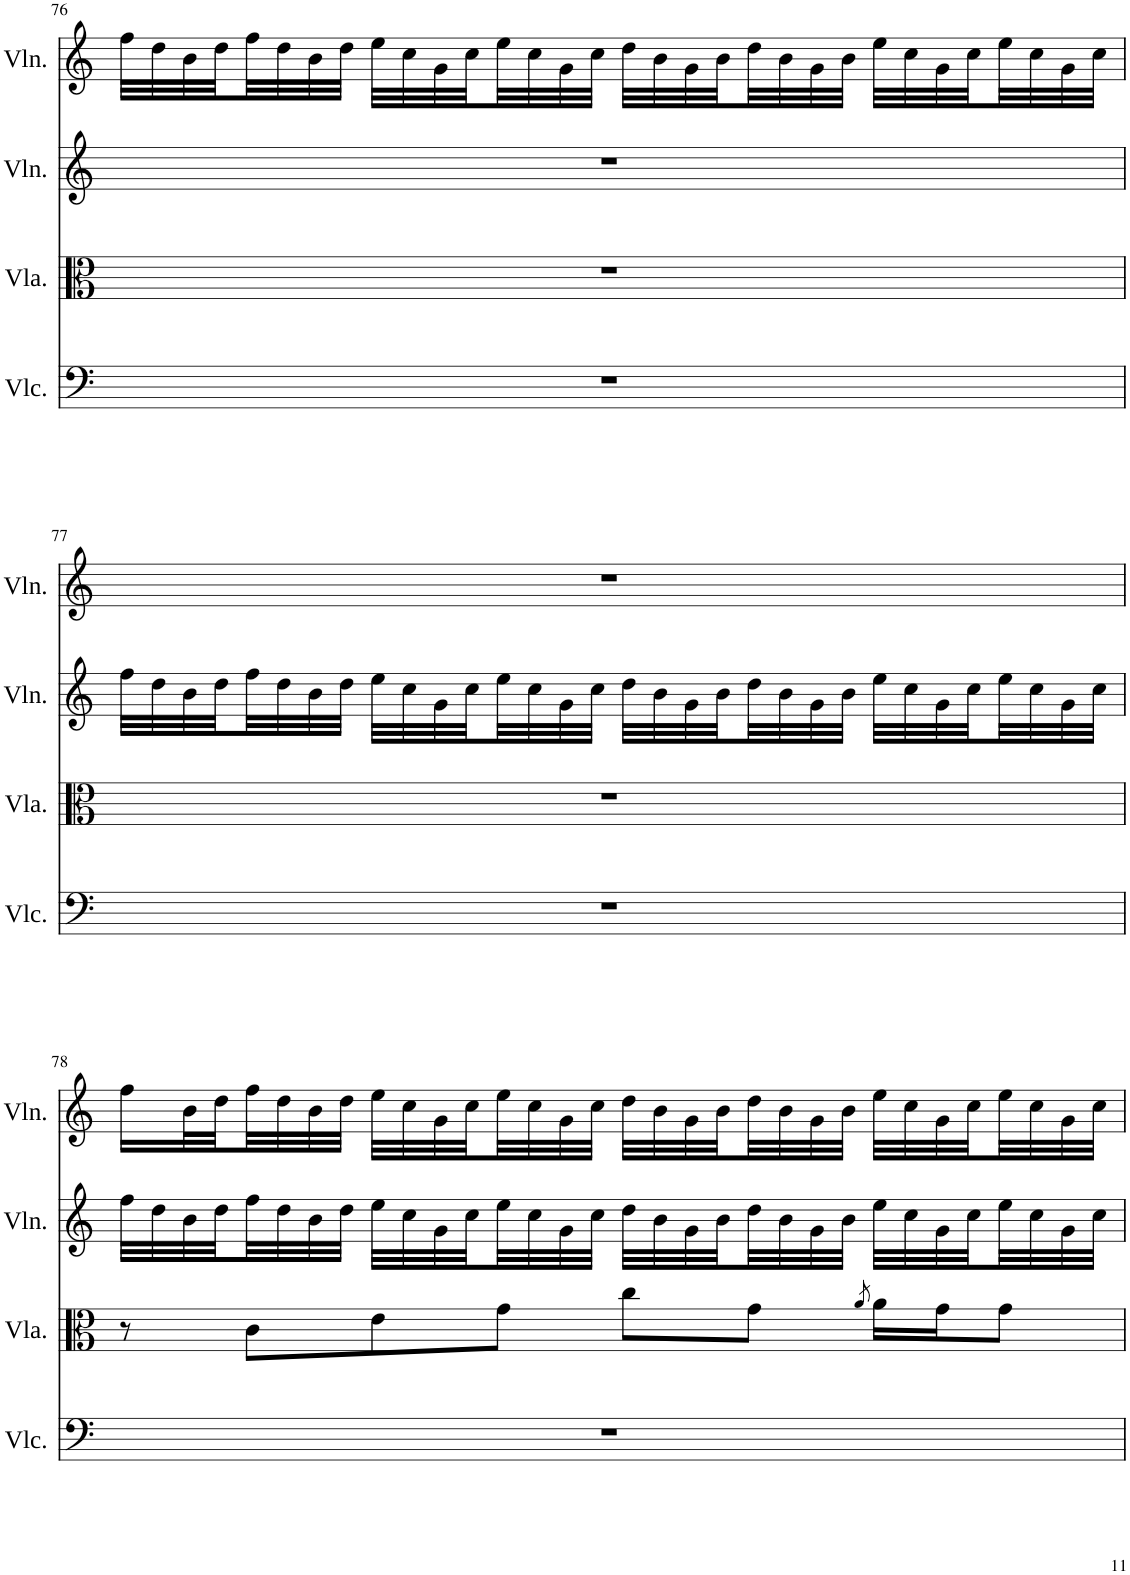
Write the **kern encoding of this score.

**kern	**kern	**kern	**kern
*part4	*part3	*part2	*part1
*staff4	*staff3	*staff2	*staff1
*I"Violoncello	*I"Viola	*I"Violin	*I"Violin
*I'Vlc.	*I'Vla.	*I'Vln.	*I'Vln.
!!LO:PB:g=z
*clefF4	*clefC3	*clefG2	*clefG2
*k[]	*k[]	*k[]	*k[]
*M4/4	*M4/4	*M4/4	*M4/4
=76	=76	=76	=76
1r	1r	1r	32ff\LLL
.	.	.	32dd\
.	.	.	32b\
.	.	.	32dd\
.	.	.	32ff\
.	.	.	32dd\
.	.	.	32b\
.	.	.	32dd\JJJ
.	.	.	32ee\LLL
.	.	.	32cc\
.	.	.	32g\
.	.	.	32cc\
.	.	.	32ee\
.	.	.	32cc\
.	.	.	32g\
.	.	.	32cc\JJJ
.	.	.	32dd\LLL
.	.	.	32b\
.	.	.	32g\
.	.	.	32b\
.	.	.	32dd\
.	.	.	32b\
.	.	.	32g\
.	.	.	32b\JJJ
.	.	.	32ee\LLL
.	.	.	32cc\
.	.	.	32g\
.	.	.	32cc\
.	.	.	32ee\
.	.	.	32cc\
.	.	.	32g\
.	.	.	32cc\JJJ
!!LO:LB:g=z
=77	=77	=77	=77
1r	1r	32ff\LLL	1r
.	.	32dd\	.
.	.	32b\	.
.	.	32dd\	.
.	.	32ff\	.
.	.	32dd\	.
.	.	32b\	.
.	.	32dd\JJJ	.
.	.	32ee\LLL	.
.	.	32cc\	.
.	.	32g\	.
.	.	32cc\	.
.	.	32ee\	.
.	.	32cc\	.
.	.	32g\	.
.	.	32cc\JJJ	.
.	.	32dd\LLL	.
.	.	32b\	.
.	.	32g\	.
.	.	32b\	.
.	.	32dd\	.
.	.	32b\	.
.	.	32g\	.
.	.	32b\JJJ	.
.	.	32ee\LLL	.
.	.	32cc\	.
.	.	32g\	.
.	.	32cc\	.
.	.	32ee\	.
.	.	32cc\	.
.	.	32g\	.
.	.	32cc\JJJ	.
!!LO:LB:g=z
=78	=78	=78	=78
1r	8r	32ff\LLL	16ff\LL
.	.	32dd\	.
.	.	32b\	32b\L
.	.	32dd\	32dd\
.	8c\L	32ff\	32ff\
.	.	32dd\	32dd\
.	.	32b\	32b\
.	.	32dd\JJJ	32dd\JJJ
.	8e\	32ee\LLL	32ee\LLL
.	.	32cc\	32cc\
.	.	32g\	32g\
.	.	32cc\	32cc\
.	8g\J	32ee\	32ee\
.	.	32cc\	32cc\
.	.	32g\	32g\
.	.	32cc\JJJ	32cc\JJJ
.	8cc\L	32dd\LLL	32dd\LLL
.	.	32b\	32b\
.	.	32g\	32g\
.	.	32b\	32b\
.	8g\J	32dd\	32dd\
.	.	32b\	32b\
.	.	32g\	32g\
.	.	32b\JJJ	32b\JJJ
.	8qa/	.	.
.	16a\LL	32ee\LLL	32ee\LLL
.	.	32cc\	32cc\
.	16g\J	32g\	32g\
.	.	32cc\	32cc\
.	8g\J	32ee\	32ee\
.	.	32cc\	32cc\
.	.	32g\	32g\
.	.	32cc\JJJ	32cc\JJJ
=	=	=	=
*-	*-	*-	*-
